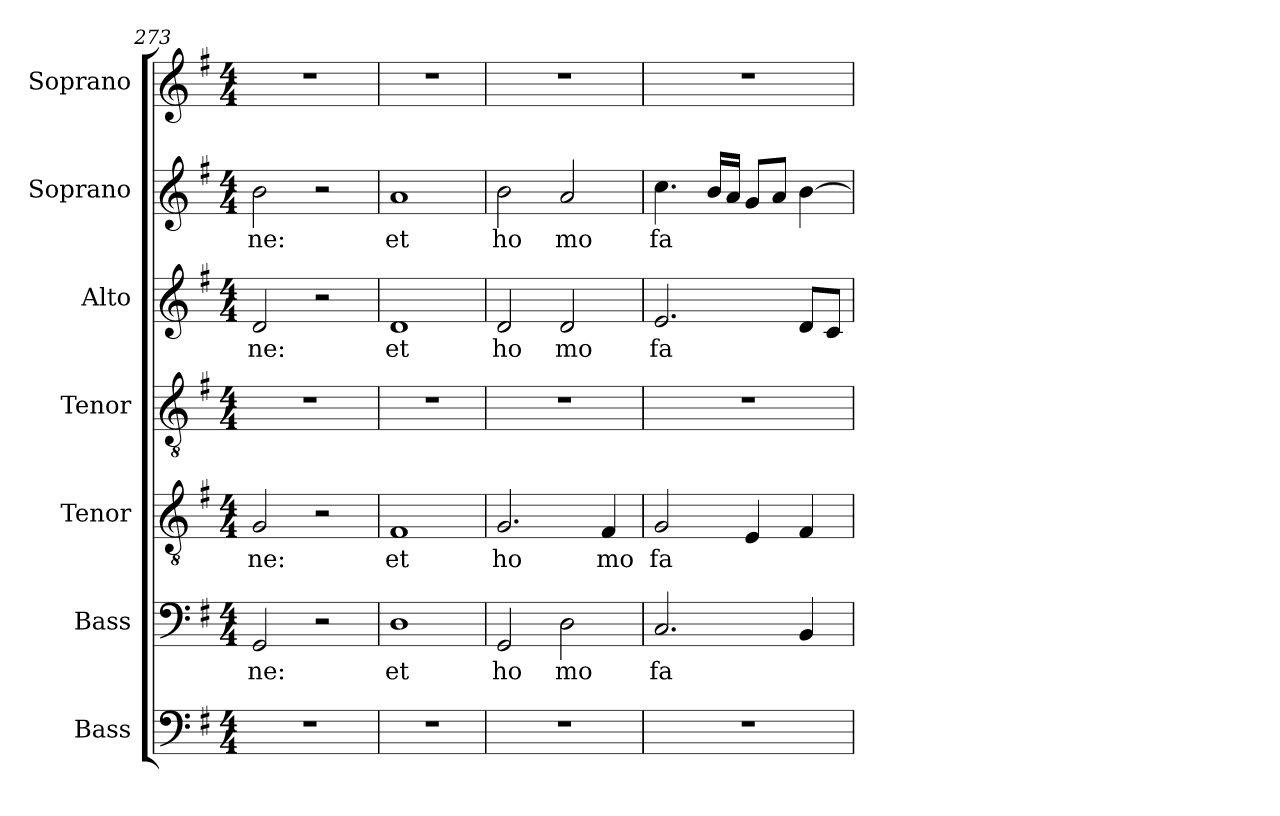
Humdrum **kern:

**kern	**kern	**text	**kern	**text	**kern	**kern	**text	**kern	**text	**kern
*part7	*part6	*part6	*part5	*part5	*part4	*part3	*part3	*part2	*part2	*part1
*staff7	*staff6	*staff6	*staff5	*staff5	*staff4	*staff3	*staff3	*staff2	*staff2	*staff1
*I"Bass	*I"Bass	*	*I"Tenor	*	*I"Tenor	*I"Alto	*	*I"Soprano	*	*I"Soprano
*I'B.	*I'B.	*	*I'T.	*	*I'T.	*I'A.	*	*I'S.	*	*I'S.
*clefF4	*clefF4	*	*clefGv2	*	*clefGv2	*clefG2	*	*clefG2	*	*clefG2
*	*	*	*ITrd7c12	*	*ITrd7c12	*	*	*	*	*
*k[f#]	*k[f#]	*	*k[f#]	*	*k[f#]	*k[f#]	*	*k[f#]	*	*k[f#]
*G:	*G:	*	*G:	*	*G:	*G:	*	*G:	*	*G:
*M4/4	*M4/4	*	*M4/4	*	*M4/4	*M4/4	*	*M4/4	*	*M4/4
=273	=273	=273	=273	=273	=273	=273	=273	=273	=273	=273
!	!	!LO:LY:b:color=#000000	!	!	!	!	!	!	!	!
!	!	!	!	!LO:LY:b:color=#000000	!	!	!	!	!	!
!	!	!	!	!	!	!	!LO:LY:b:color=#000000	!	!	!
!	!	!	!	!	!	!	!	!	!LO:LY:b:color=#000000	!
1r	2GGi/	ne:	2GGi/	ne:	1r	2di/	ne:	2bi\	ne:	1r
.	2r	.	2r	.	.	2r	.	2r	.	.
=274	=274	=274	=274	=274	=274	=274	=274	=274	=274	=274
!	!	!LO:LY:b:color=#000000	!	!	!	!	!	!	!	!
!	!	!	!	!LO:LY:b:color=#000000	!	!	!	!	!	!
!	!	!	!	!	!	!	!LO:LY:b:color=#000000	!	!	!
!	!	!	!	!	!	!	!	!	!LO:LY:b:color=#000000	!
1r	1Di	et	1FF#i	et	1r	1di	et	1ai	et	1r
=275	=275	=275	=275	=275	=275	=275	=275	=275	=275	=275
!	!	!LO:LY:b:color=#000000	!	!	!	!	!	!	!	!
!	!	!	!	!LO:LY:b:color=#000000	!	!	!	!	!	!
!	!	!	!	!	!	!	!LO:LY:b:color=#000000	!	!	!
!	!	!	!	!	!	!	!	!	!LO:LY:b:color=#000000	!
1r	2GGi/	ho	2.GGi/	ho	1r	2di/	ho	2bi\	ho	1r
!	!	!LO:LY:b:color=#000000	!	!	!	!	!	!	!	!
!	!	!	!	!	!	!	!LO:LY:b:color=#000000	!	!	!
!	!	!	!	!	!	!	!	!	!LO:LY:b:color=#000000	!
.	2Di\	mo	.	.	.	2di/	mo	2ai/	mo	.
!	!	!	!	!LO:LY:b:color=#000000	!	!	!	!	!	!
.	.	.	4FF#i/	mo	.	.	.	.	.	.
=276	=276	=276	=276	=276	=276	=276	=276	=276	=276	=276
!	!	!LO:LY:b:color=#000000	!	!	!	!	!	!	!	!
!	!	!	!	!LO:LY:b:color=#000000	!	!	!	!	!	!
!	!	!	!	!	!	!	!LO:LY:b:color=#000000	!	!	!
!	!	!	!	!	!	!	!	!	!LO:LY:b:color=#000000	!
1r	2.Ci/	fa	2GGi/	fa	1r	2.ei/	fa	4.cci\	fa	1r
.	.	.	.	.	.	.	.	16bi/LL	.	.
.	.	.	.	.	.	.	.	16ai/JJ	.	.
.	.	.	4EEi/	.	.	.	.	8gi/L	.	.
.	.	.	.	.	.	.	.	8ai/J	.	.
.	4BBi/	.	4FF#i/	.	.	8di/L	.	[4bi\	.	.
.	.	.	.	.	.	8ci/J	.	.	.	.
=	=	=	=	=	=	=	=	=	=	=
*-	*-	*-	*-	*-	*-	*-	*-	*-	*-	*-
